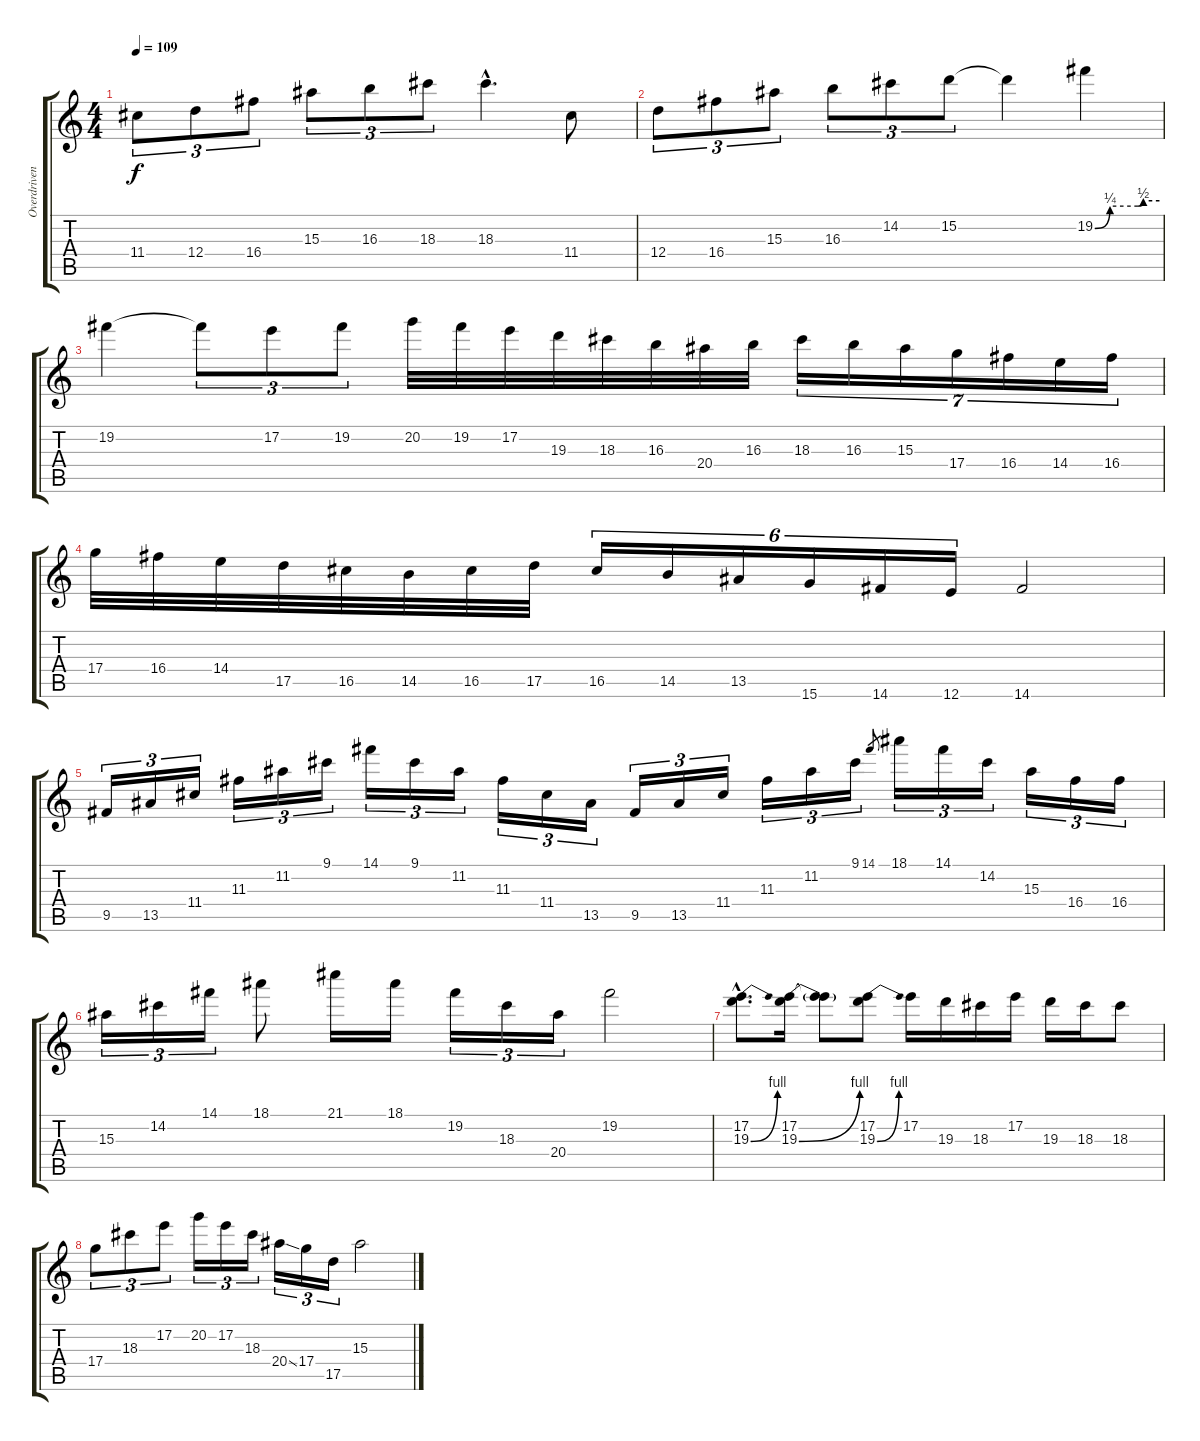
\track ("Overdriven Guitar 2" "Overdriven") {instrument overdrivenguitar}
\staff {score tabs}
\tuning (E4 B3 G3 D3 A2 E2) {hide}
\ts (4 4)
\tempo 109
\clef g2
\ks c
11.4.8{tu (3 2) dy f} 12.4.8{tu (3 2)} 16.4.8{tu (3 2)} 15.3.8{tu (3 2)} 16.3.8{tu (3 2)} 18.3.8{tu (3 2)} 18.3{hac}.4{d} 11.4.8 |
12.4.8{tu (3 2)} 16.4.8{tu (3 2)} 15.3.8{tu (3 2)} 16.3.8{tu (3 2)} 14.2.8{tu (3 2)} 15.2.8{tu (3 2)} 15.2{t}.4 19.2{be (custom 0 0 14 1 40 1 45 2 60 2)}.4 |
19.2.4 19.2{t}.8{tu (3 2)} 17.2.8{tu (3 2)} 19.2.8{tu (3 2)} 20.2.32 19.2.32 17.2.32 19.3.32 18.3.32 16.3.32 20.4.32 16.3.32 18.3.16{tu (7 4)} 16.3.16{tu (7 4)} 15.3.16{tu (7 4)} 17.4.16{tu (7 4)} 16.4.16{tu (7 4)} 14.4.16{tu (7 4)} 16.4.16{tu (7 4)} |
17.4.32 16.4.32 14.4.32 17.5.32 16.5.32 14.5.32 16.5.32 17.5.32 16.5.16{tu (6 4)} 14.5.16{tu (6 4)} 13.5.16{tu (6 4)} 15.6.16{tu (6 4)} 14.6.16{tu (6 4)} 12.6.16{tu (6 4)} 14.6.2 |
9.5.16{tu (3 2)} 13.5.16{tu (3 2)} 11.4.16{tu (3 2)} 11.3.16{tu (3 2)} 11.2.16{tu (3 2)} 9.1.16{tu (3 2)} 14.1.16{tu (3 2)} 9.1.16{tu (3 2)} 11.2.16{tu (3 2)} 11.3.16{tu (3 2)} 11.4.16{tu (3 2)} 13.5.16{tu (3 2)} 9.5.16{tu (3 2)} 13.5.16{tu (3 2)} 11.4.16{tu (3 2)} 11.3.16{tu (3 2)} 11.2.16{tu (3 2)} 9.1.16{tu (3 2)} 14.1.8{gr} 18.1.16{tu (3 2)} 14.1.16{tu (3 2)} 14.2.16{tu (3 2)} 15.3.16{tu (3 2)} 16.4.16{tu (3 2)} 16.4.16{tu (3 2)} |
15.3.16{tu (3 2)} 14.2.16{tu (3 2)} 14.1.16{tu (3 2)} 18.1.8 21.1.16 18.1.16 19.2.16{tu (3 2)} 18.3.16{tu (3 2)} 20.4.16{tu (3 2)} 19.2.2 |
(17.2{hac} 19.3{be (bend 0 0 60 4) hac}).8{d} (17.2 19.3{be (bend 0 0 60 4)}).16 (17.2{t} 19.3{t}).8 (17.2 19.3{be (bend 0 0 60 4)}).8 17.2.16 19.3.16 18.3.16 17.2.16 19.3.16 18.3.16 18.3.8 |
17.4.8{tu (3 2)} 18.3.8{tu (3 2)} 17.2.8{tu (3 2)} 20.2.16{tu (3 2)} 17.2.16{tu (3 2)} 18.3.16{tu (3 2)} 20.4{ss}.16{tu (3 2)} 17.4.16{tu (3 2)} 17.5.16{tu (3 2)} 15.3.2
